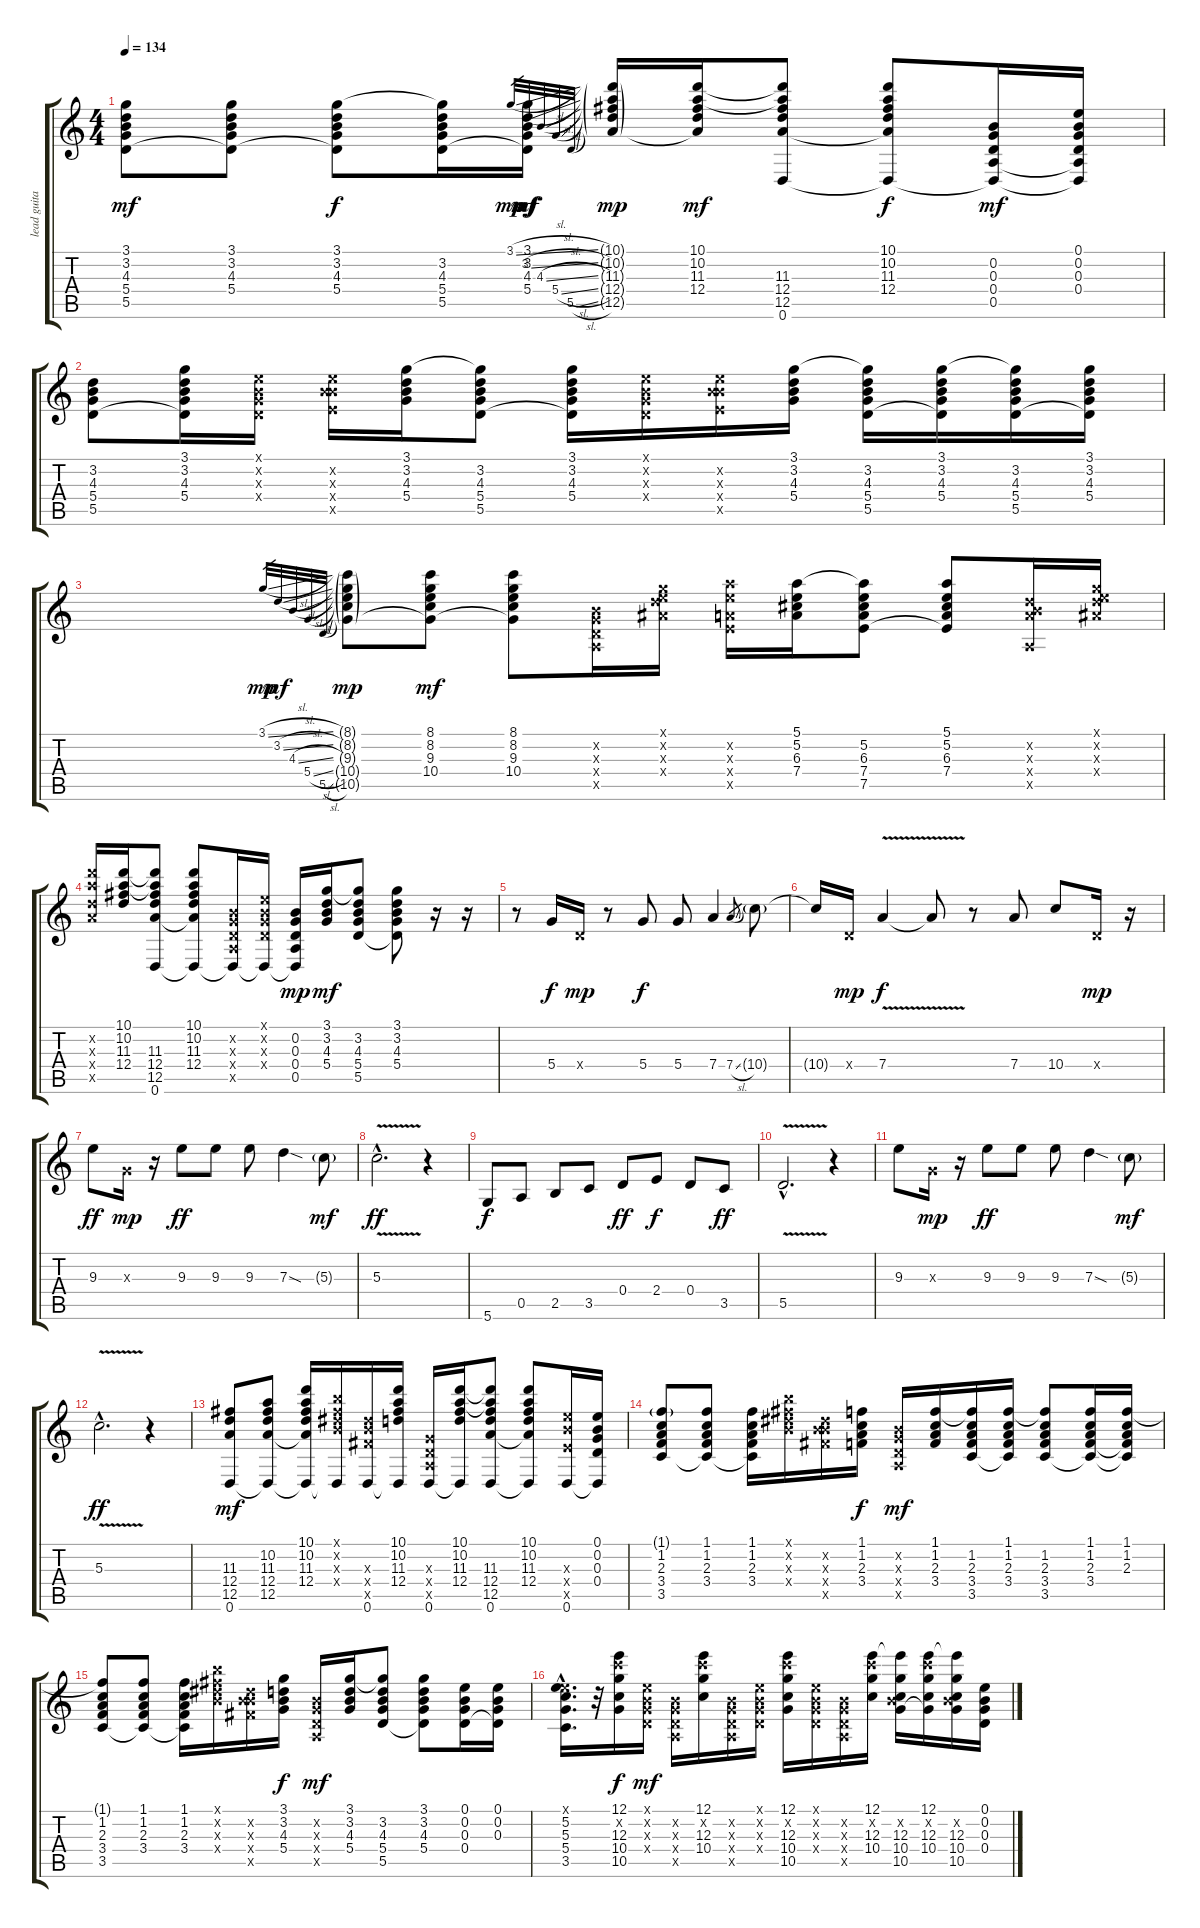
\track ("lead guitar" "lead guita") {instrument electricguitarclean}
\staff {score tabs}
\tuning (E4 B3 G3 D3 A2 D2) {hide}
\ts (4 4)
\tempo 134
\clef g2
\ks c
(3.1{t} 3.2 4.3 5.4 5.5).8{dy mf} (3.1 3.2 4.3 5.4 5.5{t}).8 (3.1 3.2 4.3 5.4 5.5{t}).8{dy f} (3.1{t} 3.2 4.3 5.4 5.5).16 (3.1 3.2 4.3 5.4 5.5{t}).16{dy mf} 3.1{sl}.32{gr dy mp} 3.2{sl}.32{gr dy mf} 4.3{sl}.32{gr} 5.4{sl}.32{gr} 5.5{sl}.32{gr} (10.1{g} 10.2{g} 11.3{g} 12.4{g} 12.5{g}).16{dy mp} (10.1 10.2 11.3 12.4 12.5{t}).16{dy mf} (10.1{t} 10.2{t} 11.3 12.4 12.5 0.6).8 (10.1 10.2 11.3 12.4 12.5{t} 0.6{t}).8{dy f} (0.2 0.3 0.4 0.5 0.6{t}).16{dy mf} (0.1 0.2 0.3 0.4 0.5{t} 0.6{t}).16 |
(3.2 4.3 5.4 5.5).8 (3.1 3.2 4.3 5.4 5.5{t}).16 (0.1{x} 0.2{x} 0.3{x} 0.4{x}).16 (0.2{x} 9.3{x} 9.4{x} 7.5{x}).16 (3.1 3.2 4.3 5.4).16 (3.1{t} 3.2 4.3 5.4 5.5).8 (3.1 3.2 4.3 5.4 5.5{t}).16 (0.1{x} 0.2{x} 0.3{x} 0.4{x}).16 (0.2{x} 9.3{x} 9.4{x} 7.5{x}).16 (3.1 3.2 4.3 5.4).16 (3.1{t} 3.2 4.3 5.4 5.5).16 (3.1 3.2 4.3 5.4 5.5{t}).16 (3.1{t} 3.2 4.3 5.4 5.5).16 (3.1 3.2 4.3 5.4 5.5{t}).16 |
3.1{sl}.32{gr dy mp} 3.2{sl}.32{gr dy mf} 4.3{sl}.32{gr} 5.4{sl}.32{gr} 5.5{sl}.32{gr} (8.1{g} 8.2{g} 9.3{g} 10.4{g} 10.5{g}).8{dy mp} (8.1 8.2 9.3 10.4 10.5{t}).8{dy mf} (8.1 8.2 9.3 10.4 10.5{t}).8 (0.2{x} 0.3{x} 0.4{x} 0.5{x}).16 (0.1{x} 8.2{x} 7.3{x} 8.4{x}).16 (10.2{x} 9.3{x} 7.4{x} 7.5{x}).16 (5.1 5.2 6.3 7.4).16 (5.1{t} 5.2 6.3 7.4 7.5).8 (5.1 5.2 6.3 7.4 7.5{t}).8 (0.2{x} 7.3{x} 7.4{x} 0.5{x}).16 (0.1{x} 8.2{x} 7.3{x} 8.4{x}).16 |
(15.2{x} 14.3{x} 12.4{x} 12.5{x}).16 (10.1 10.2 11.3 12.4).16 (10.1{t} 10.2{t} 11.3 12.4 12.5 0.6).8 (10.1 10.2 11.3 12.4 12.5{t} 0.6{t}).8 (0.2{x} 0.3{x} 0.4{x} 0.5{x} 0.6{t}).16 (0.1{x} 0.2{x} 0.3{x} 0.4{x} 0.6{t}).16 (0.2 0.3 0.4 0.5 0.6{t}).16{dy mp} (3.1 3.2 4.3 5.4).16{dy mf} (3.1{t} 3.2 4.3 5.4 5.5).8 (3.1 3.2 4.3 5.4 5.5{t}).8 r.16 r.16 |
r.8 5.4.16{dy f} 0.4{x}.16{dy mp} r.8 5.4.8{dy f} 5.4.8 7.4.4 7.4{sl}.8{gr} 10.4{g}.8 |
10.4{t}.16 0.4{x}.16{dy mp} 7.4{v}.4{dy f} 7.4{t}.8 r.8 7.4.8 10.4.8 0.4{x}.16{dy mp} r.16 |
9.3.8{dy ff} 0.3{x}.16{dy mp} r.16 9.3.8{dy ff} 9.3.8 9.3.8 7.3{sod}.4 5.3{g}.8{dy mf} |
5.3{v hac}.2{d dy ff} r.4 |
5.6.8{dy f} 0.5.8 2.5.8 3.5.8 0.4.8{dy ff} 2.4.8{dy f} 0.4.8 3.5.8{dy ff} |
5.5{v hac}.2{d} r.4 |
9.3.8 0.3{x}.16{dy mp} r.16 9.3.8{dy ff} 9.3.8 9.3.8 7.3{sod}.4 5.3{g}.8{dy mf} |
5.3{v hac}.2{d dy ff} r.4 |
(11.3 12.4 12.5 0.6).8{dy mf volume 12} (10.2 11.3 12.4 12.5 0.6{t}).8 (10.1 10.2 11.3 12.4 12.5{t} 0.6{t}).16 (7.1{x} 7.2{x} 8.3{x} 9.4{x} 0.6{t}).16 (8.3{x} 9.4{x} 9.5{x} 0.6).16 (10.1 10.2 11.3 12.4 0.6{t}).16 (0.3{x} 0.4{x} 0.5{x} 0.6).16 (10.1 10.2 11.3 12.4 0.6{t}).16 (10.1{t} 10.2{t} 11.3 12.4 12.5 0.6).8 (10.1 10.2 11.3 12.4 12.5{t} 0.6{t}).8 (9.3{x} 9.4{x} 7.5{x} 0.6).16 (0.1 0.2 0.3 0.4 0.6{t}).16 |
(1.1{g} 1.2 2.3 3.4 3.5).8 (1.1 1.2 2.3 3.4 3.5{t}).8 (1.1 1.2 2.3 3.4 3.5{t}).16 (7.1{x} 7.2{x} 8.3{x} 9.4{x}).16 (0.2{x} 8.3{x} 9.4{x} 9.5{x}).16 (1.1 1.2 2.3 3.4).16{dy f} (0.2{x} 0.3{x} 0.4{x} 0.5{x}).16{dy mf} (1.1 1.2 2.3 3.4).16 (1.1{t} 1.2 2.3 3.4 3.5).16 (1.1 1.2 2.3 3.4 3.5{t}).16 (1.1{t} 1.2 2.3 3.4 3.5).8 (1.1 1.2 2.3 3.4 3.5{t}).16 (1.1 1.2 2.3 3.4{t} 3.5{t}).16 |
(1.1{t} 1.2 2.3 3.4 3.5).8 (1.1 1.2 2.3 3.4 3.5{t}).8 (1.1 1.2 2.3 3.4 3.5{t}).16 (7.1{x} 7.2{x} 8.3{x} 9.4{x}).16 (0.2{x} 8.3{x} 9.4{x} 9.5{x}).16 (3.1 3.2 4.3 5.4).16{dy f} (0.2{x} 0.3{x} 0.4{x} 0.5{x}).16{dy mf} (3.1 3.2 4.3 5.4).16 (3.1{t} 3.2 4.3 5.4 5.5).8 (3.1 3.2 4.3 5.4 5.5{t}).8 (0.1 0.2 0.3 0.4).16 (0.1 0.2 0.3 0.4{t}).16 |
(0.1{hac x} 5.2{hac} 5.3{hac} 5.4{hac} 3.5{hac}).16{d} r.32 (12.1 13.2{x} 12.3 10.4 10.5).16{dy f} (0.1{x} 0.2{x} 0.3{x} 0.4{x}).16{dy mf} (0.2{x} 0.3{x} 0.4{x} 0.5{x}).16 (12.1 13.2{x} 12.3 10.4).16 (0.2{x} 0.3{x} 0.4{x} 0.5{x}).16 (0.1{x} 0.2{x} 0.3{x} 0.4{x}).16 (12.1 13.2{x} 12.3 10.4 10.5).16 (0.1{x} 0.2{x} 0.3{x} 0.4{x}).16 (0.2{x} 0.3{x} 0.4{x} 0.5{x}).16 (12.1 13.2{x} 12.3 10.4).16 (12.1{t} 0.2{x} 12.3 10.4 10.5).16 (12.1 13.2{x} 12.3 10.4 10.5{t}).16 (12.1{t} 0.2{x} 12.3 10.4 10.5).16 (0.1 0.2 0.3 0.4).16
